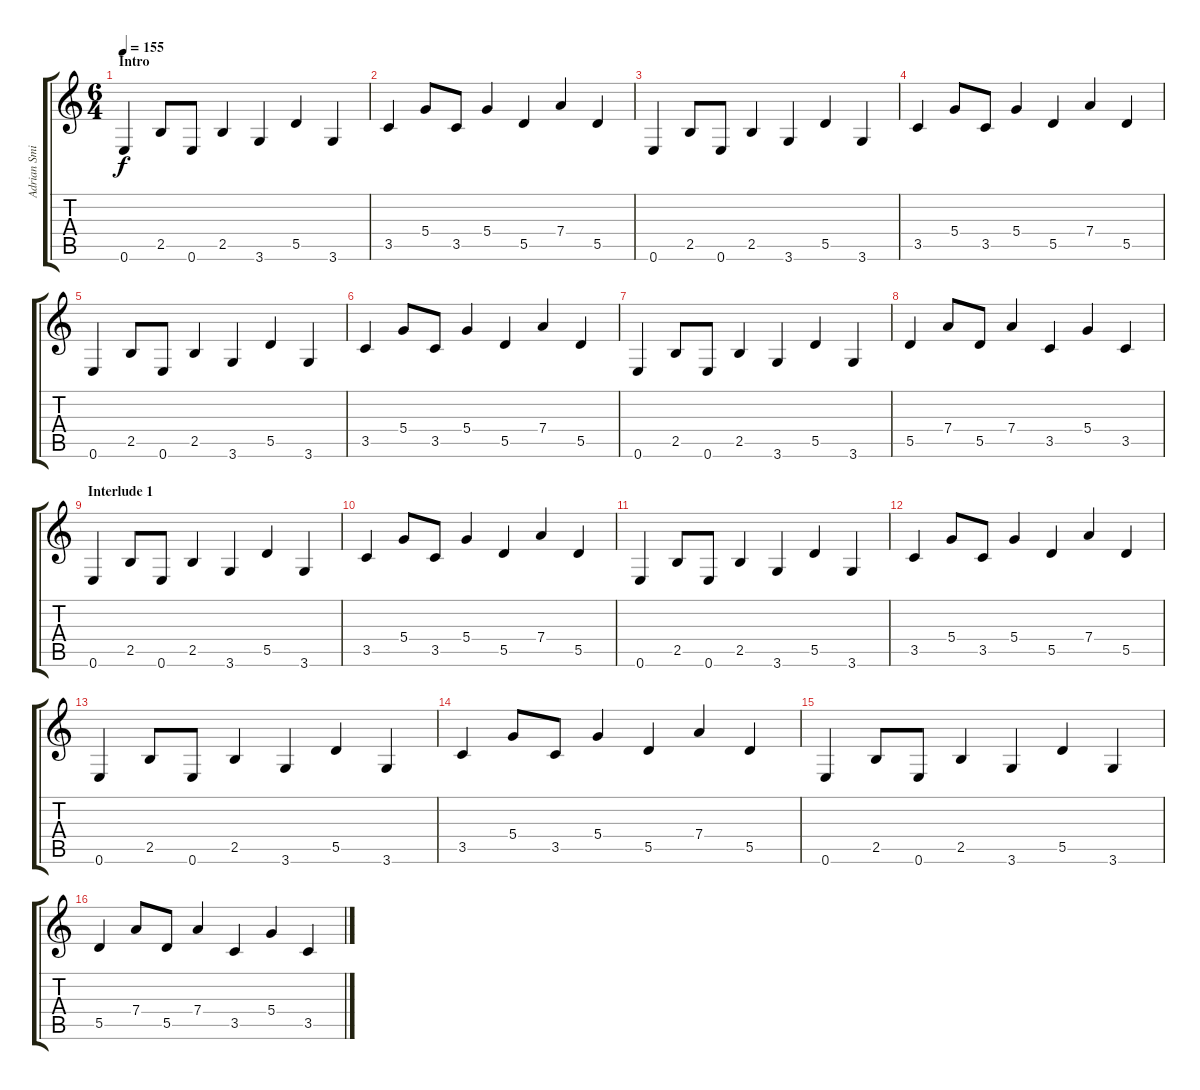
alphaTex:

\track ("Adrian Smith" "Adrian Smi") {instrument electricguitarclean}
\staff {score tabs}
\tuning (E4 B3 G3 D3 A2 E2) {hide}
\ts (6 4)
\section ("" "Intro")
\tempo 155
\clef g2
\ks c
0.6.4{dy f instrument electricguitarclean} 2.5.8 0.6.8 2.5.4 3.6.4 5.5.4 3.6.4 |
3.5.4 5.4.8 3.5.8 5.4.4 5.5.4 7.4.4 5.5.4 |
0.6.4 2.5.8 0.6.8 2.5.4 3.6.4 5.5.4 3.6.4 |
3.5.4 5.4.8 3.5.8 5.4.4 5.5.4 7.4.4 5.5.4 |
0.6.4 2.5.8 0.6.8 2.5.4 3.6.4 5.5.4 3.6.4 |
3.5.4 5.4.8 3.5.8 5.4.4 5.5.4 7.4.4 5.5.4 |
0.6.4 2.5.8 0.6.8 2.5.4 3.6.4 5.5.4 3.6.4 |
5.5.4 7.4.8 5.5.8 7.4.4 3.5.4 5.4.4 3.5.4 |
\section ("" "Interlude 1")
0.6.4 2.5.8 0.6.8 2.5.4 3.6.4 5.5.4 3.6.4 |
3.5.4 5.4.8 3.5.8 5.4.4 5.5.4 7.4.4 5.5.4 |
0.6.4 2.5.8 0.6.8 2.5.4 3.6.4 5.5.4 3.6.4 |
3.5.4 5.4.8 3.5.8 5.4.4 5.5.4 7.4.4 5.5.4 |
0.6.4 2.5.8 0.6.8 2.5.4 3.6.4 5.5.4 3.6.4 |
3.5.4 5.4.8 3.5.8 5.4.4 5.5.4 7.4.4 5.5.4 |
0.6.4 2.5.8 0.6.8 2.5.4 3.6.4 5.5.4 3.6.4 |
5.5.4 7.4.8 5.5.8 7.4.4 3.5.4 5.4.4 3.5.4
